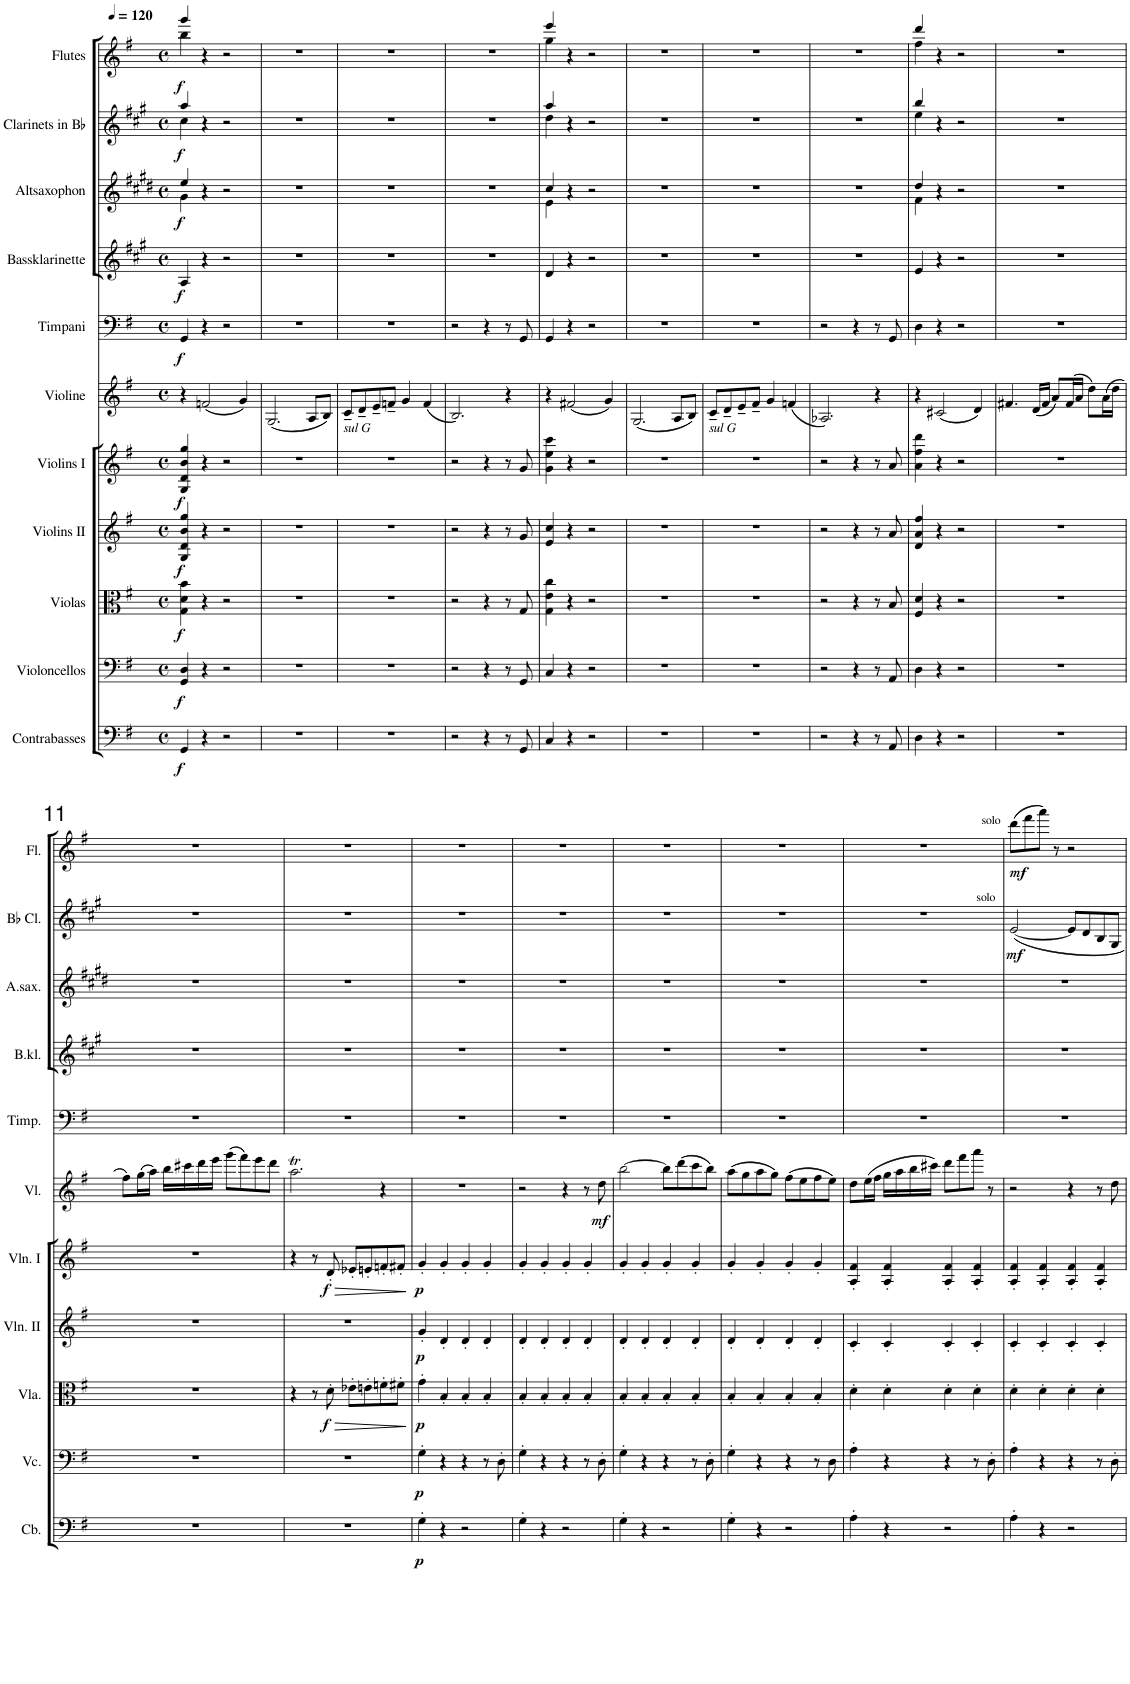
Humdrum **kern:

**kern	**dynam	**kern	**dynam	**kern	**dynam	**kern	**dynam	**kern	**dynam	**kern	**dynam	**kern	**dynam	**kern	**dynam	**kern	**dynam	**kern	**dynam	**kern	**dynam
*part11	*part11	*part10	*part10	*part9	*part9	*part8	*part8	*part7	*part7	*part6	*part6	*part5	*part5	*part4	*part4	*part3	*part3	*part2	*part2	*part1	*part1
*staff11	*staff11	*staff10	*staff10	*staff9	*staff9	*staff8	*staff8	*staff7	*staff7	*staff6	*staff6	*staff5	*staff5	*staff4	*staff4	*staff3	*staff3	*staff2	*staff2	*staff1	*staff1
*I"Contrabasses	*	*I"Violoncellos	*	*I"Violas	*	*I"Violins II	*	*I"Violins I	*	*I"Violine	*	*I"Timpani	*	*I"Bassklarinette	*	*I"Altsaxophon	*	*I"Clarinets in Bb	*	*I"Flutes	*
*I'Cb.	*	*I'Vc.	*	*I'Vla.	*	*I'Vln. II	*	*I'Vln. I	*	*I'Vl.	*	*I'Timp.	*	*I'B.kl.	*	*I'A.sax.	*	*	*	*I'Fl.	*
*clefF4	*	*clefF4	*	*clefC3	*	*clefG2	*	*clefG2	*	*clefG2	*	*clefF4	*	*clefG2	*	*clefG2	*	*clefG2	*	*clefG2	*
*Trd7c12	*	*	*	*	*	*	*	*	*	*	*	*	*	*Trd8c14	*	*Trd5c9	*	*Trd1c2	*	*	*
*k[f#]	*	*k[f#]	*	*k[f#]	*	*k[f#]	*	*k[f#]	*	*k[f#]	*	*k[f#]	*	*k[f#c#g#]	*	*k[f#c#g#d#]	*	*k[f#c#g#]	*	*k[f#]	*
*M4/4	*	*M4/4	*	*M4/4	*	*M4/4	*	*M4/4	*	*M4/4	*	*M4/4	*	*M4/4	*	*M4/4	*	*M4/4	*	*M4/4	*
*met(c)	*	*met(c)	*	*met(c)	*	*met(c)	*	*met(c)	*	*met(c)	*	*met(c)	*	*met(c)	*	*met(c)	*	*met(c)	*	*met(c)	*
*MM120	*	*MM120	*	*MM120	*	*MM120	*	*MM120	*	*MM120	*	*MM120	*	*MM120	*	*MM120	*	*MM120	*	*MM120	*
=1	=1	=1	=1	=1	=1	=1	=1	=1	=1	=1	=1	=1	=1	=1	=1	=1	=1	=1	=1	=1	=1
*	*	*	*	*	*	*	*	*	*	*	*	*	*	*	*	*^	*	*^	*	*^	*
!	!LO:DY:b	!	!LO:DY:b	!	!LO:DY:b	!	!LO:DY:b	!	!LO:DY:b	!	!	!	!LO:DY:b	!	!LO:DY:b	!	!	!LO:DY:b	!	!	!LO:DY:b	!	!	!LO:DY:b
4GG/	f	4GG/ 4D/	f	4G\ 4d\ 4b\	f	4G/ 4d/ 4b/ 4gg/	f	4G/ 4d/ 4b/ 4gg/	f	4r	.	4GG/	f	4A/	f	4ee/	4g#\	f	4aa/	4cc#\	f	4ggg/	4bb\	f
4r	.	4r	.	4r	.	4r	.	4r	.	(2fn/	.	4r	.	4r	.	4r	4ryy	.	4r	4ryy	.	4r	4ryy	.
2r	.	2r	.	2r	.	2r	.	2r	.	.	.	2r	.	2r	.	2r	2ryy	.	2r	2ryy	.	2r	2ryy	.
.	.	.	.	.	.	.	.	.	.	4g/)	.	.	.	.	.	.	.	.	.	.	.	.	.	.
*	*	*	*	*	*	*	*	*	*	*	*	*	*	*	*	*v	*v	*	*	*	*	*v	*v	*
*	*	*	*	*	*	*	*	*	*	*	*	*	*	*	*	*	*	*v	*v	*	*	*
=2	=2	=2	=2	=2	=2	=2	=2	=2	=2	=2	=2	=2	=2	=2	=2	=2	=2	=2	=2	=2	=2
1r	.	1r	.	1r	.	1r	.	1r	.	(2.G/	.	1r	.	1r	.	1r	.	1r	.	1r	.
.	.	.	.	.	.	.	.	.	.	8A/L	.	.	.	.	.	.	.	.	.	.	.
.	.	.	.	.	.	.	.	.	.	8B/J)	.	.	.	.	.	.	.	.	.	.	.
=3	=3	=3	=3	=3	=3	=3	=3	=3	=3	=3	=3	=3	=3	=3	=3	=3	=3	=3	=3	=3	=3
!	!	!	!	!	!	!	!	!	!	!LO:TX:b:i:t=sul G	!	!	!	!	!	!	!	!	!	!	!
1r	.	1r	.	1r	.	1r	.	1r	.	8c~/L	.	1r	.	1r	.	1r	.	1r	.	1r	.
.	.	.	.	.	.	.	.	.	.	8d~/	.	.	.	.	.	.	.	.	.	.	.
.	.	.	.	.	.	.	.	.	.	8e~/	.	.	.	.	.	.	.	.	.	.	.
.	.	.	.	.	.	.	.	.	.	8fn~/J	.	.	.	.	.	.	.	.	.	.	.
.	.	.	.	.	.	.	.	.	.	4g/	.	.	.	.	.	.	.	.	.	.	.
.	.	.	.	.	.	.	.	.	.	(4f/	.	.	.	.	.	.	.	.	.	.	.
=4	=4	=4	=4	=4	=4	=4	=4	=4	=4	=4	=4	=4	=4	=4	=4	=4	=4	=4	=4	=4	=4
2r	.	2r	.	2r	.	2r	.	2r	.	2.B/)	.	2r	.	1r	.	1r	.	1r	.	1r	.
4r	.	4r	.	4r	.	4r	.	4r	.	.	.	4r	.	.	.	.	.	.	.	.	.
8r	.	8r	.	8r	.	8r	.	8r	.	4r	.	8r	.	.	.	.	.	.	.	.	.
8GG/	.	8GG/	.	8G/	.	8g/	.	8g/	.	.	.	8GG/	.	.	.	.	.	.	.	.	.
=5	=5	=5	=5	=5	=5	=5	=5	=5	=5	=5	=5	=5	=5	=5	=5	=5	=5	=5	=5	=5	=5
*	*	*	*	*	*	*	*	*	*	*	*	*	*	*	*	*^	*	*^	*	*^	*
4C/	.	4C/	.	4G\ 4e\ 4cc\	.	4e/ 4cc/	.	4g\ 4ee\ 4ccc\	.	4r	.	4GG/	.	4d/	.	4cc#/	4e\	.	4aa/	4dd\	.	4eee/	4gg\	.
4r	.	4r	.	4r	.	4r	.	4r	.	(2f#X/	.	4r	.	4r	.	4r	4ryy	.	4r	4ryy	.	4r	4ryy	.
2r	.	2r	.	2r	.	2r	.	2r	.	.	.	2r	.	2r	.	2r	2ryy	.	2r	2ryy	.	2r	2ryy	.
.	.	.	.	.	.	.	.	.	.	4g/)	.	.	.	.	.	.	.	.	.	.	.	.	.	.
*	*	*	*	*	*	*	*	*	*	*	*	*	*	*	*	*v	*v	*	*	*	*	*v	*v	*
*	*	*	*	*	*	*	*	*	*	*	*	*	*	*	*	*	*	*v	*v	*	*	*
=6	=6	=6	=6	=6	=6	=6	=6	=6	=6	=6	=6	=6	=6	=6	=6	=6	=6	=6	=6	=6	=6
1r	.	1r	.	1r	.	1r	.	1r	.	(2.G/	.	1r	.	1r	.	1r	.	1r	.	1r	.
.	.	.	.	.	.	.	.	.	.	8A/L	.	.	.	.	.	.	.	.	.	.	.
.	.	.	.	.	.	.	.	.	.	8B/J)	.	.	.	.	.	.	.	.	.	.	.
=7	=7	=7	=7	=7	=7	=7	=7	=7	=7	=7	=7	=7	=7	=7	=7	=7	=7	=7	=7	=7	=7
!	!	!	!	!	!	!	!	!	!	!LO:TX:b:i:t=sul G	!	!	!	!	!	!	!	!	!	!	!
1r	.	1r	.	1r	.	1r	.	1r	.	8c~/L	.	1r	.	1r	.	1r	.	1r	.	1r	.
.	.	.	.	.	.	.	.	.	.	8d~/	.	.	.	.	.	.	.	.	.	.	.
.	.	.	.	.	.	.	.	.	.	8e~/	.	.	.	.	.	.	.	.	.	.	.
.	.	.	.	.	.	.	.	.	.	8f#~/J	.	.	.	.	.	.	.	.	.	.	.
.	.	.	.	.	.	.	.	.	.	4g/	.	.	.	.	.	.	.	.	.	.	.
.	.	.	.	.	.	.	.	.	.	(4fn/	.	.	.	.	.	.	.	.	.	.	.
=8	=8	=8	=8	=8	=8	=8	=8	=8	=8	=8	=8	=8	=8	=8	=8	=8	=8	=8	=8	=8	=8
2r	.	2r	.	2r	.	2r	.	2r	.	2.A-X/)	.	2r	.	1r	.	1r	.	1r	.	1r	.
4r	.	4r	.	4r	.	4r	.	4r	.	.	.	4r	.	.	.	.	.	.	.	.	.
8r	.	8r	.	8r	.	8r	.	8r	.	4r	.	8r	.	.	.	.	.	.	.	.	.
8AA/	.	8AA/	.	8B/	.	8a/	.	8a/	.	.	.	8GG/	.	.	.	.	.	.	.	.	.
=9	=9	=9	=9	=9	=9	=9	=9	=9	=9	=9	=9	=9	=9	=9	=9	=9	=9	=9	=9	=9	=9
*	*	*	*	*	*	*	*	*	*	*	*	*	*	*	*	*^	*	*^	*	*^	*
4D\	.	4D\	.	4F#/ 4d/	.	4d/ 4a/ 4ff#/	.	4a\ 4ff#\ 4ddd\	.	4r	.	4D\	.	4e/	.	4dd#/	4f#\	.	4bb/	4ee\	.	4ddd/	4ff#\	.
4r	.	4r	.	4r	.	4r	.	4r	.	(2c#X/	.	4r	.	4r	.	4r	4ryy	.	4r	4ryy	.	4r	4ryy	.
2r	.	2r	.	2r	.	2r	.	2r	.	.	.	2r	.	2r	.	2r	2ryy	.	2r	2ryy	.	2r	2ryy	.
.	.	.	.	.	.	.	.	.	.	4d/)	.	.	.	.	.	.	.	.	.	.	.	.	.	.
*	*	*	*	*	*	*	*	*	*	*	*	*	*	*	*	*v	*v	*	*	*	*	*v	*v	*
*	*	*	*	*	*	*	*	*	*	*	*	*	*	*	*	*	*	*v	*v	*	*	*
=10	=10	=10	=10	=10	=10	=10	=10	=10	=10	=10	=10	=10	=10	=10	=10	=10	=10	=10	=10	=10	=10
1r	.	1r	.	1r	.	1r	.	1r	.	4.f#X/	.	1r	.	1r	.	1r	.	1r	.	1r	.
.	.	.	.	.	.	.	.	.	.	(16d/LL	.	.	.	.	.	.	.	.	.	.	.
.	.	.	.	.	.	.	.	.	.	16f#/JJ	.	.	.	.	.	.	.	.	.	.	.
.	.	.	.	.	.	.	.	.	.	8a/L)	.	.	.	.	.	.	.	.	.	.	.
.	.	.	.	.	.	.	.	.	.	(16f#/L	.	.	.	.	.	.	.	.	.	.	.
.	.	.	.	.	.	.	.	.	.	16a/JJ	.	.	.	.	.	.	.	.	.	.	.
.	.	.	.	.	.	.	.	.	.	8dd\L)	.	.	.	.	.	.	.	.	.	.	.
.	.	.	.	.	.	.	.	.	.	(16a\L	.	.	.	.	.	.	.	.	.	.	.
.	.	.	.	.	.	.	.	.	.	16dd\JJ	.	.	.	.	.	.	.	.	.	.	.
!!LO:LB:g=z
=11	=11	=11	=11	=11	=11	=11	=11	=11	=11	=11	=11	=11	=11	=11	=11	=11	=11	=11	=11	=11	=11
1r	.	1r	.	1r	.	1r	.	1r	.	8ff#\L)	.	1r	.	1r	.	1r	.	1r	.	1r	.
.	.	.	.	.	.	.	.	.	.	(16gg\L	.	.	.	.	.	.	.	.	.	.	.
.	.	.	.	.	.	.	.	.	.	16aa\JJ)	.	.	.	.	.	.	.	.	.	.	.
.	.	.	.	.	.	.	.	.	.	16bb\LL	.	.	.	.	.	.	.	.	.	.	.
.	.	.	.	.	.	.	.	.	.	16ccc#X\	.	.	.	.	.	.	.	.	.	.	.
.	.	.	.	.	.	.	.	.	.	16ddd\	.	.	.	.	.	.	.	.	.	.	.
.	.	.	.	.	.	.	.	.	.	16eee\JJ	.	.	.	.	.	.	.	.	.	.	.
.	.	.	.	.	.	.	.	.	.	(8ggg\L	.	.	.	.	.	.	.	.	.	.	.
.	.	.	.	.	.	.	.	.	.	8fff#\)	.	.	.	.	.	.	.	.	.	.	.
.	.	.	.	.	.	.	.	.	.	8eee\	.	.	.	.	.	.	.	.	.	.	.
.	.	.	.	.	.	.	.	.	.	8ddd\J	.	.	.	.	.	.	.	.	.	.	.
=12	=12	=12	=12	=12	=12	=12	=12	=12	=12	=12	=12	=12	=12	=12	=12	=12	=12	=12	=12	=12	=12
1r	.	1r	.	4r	.	1r	.	4r	.	2.aaT\	.	1r	.	1r	.	1r	.	1r	.	1r	.
.	.	.	.	8r	.	.	.	8r	.	.	.	.	.	.	.	.	.	.	.	.	.
!	!	!	!	!	!LO:HP:b	!	!	!	!LO:HP:b	!	!	!	!	!	!	!	!	!	!	!	!
!	!	!	!	!	!LO:DY:n=1:b	!	!	!	!LO:DY:n=1:b	!	!	!	!	!	!	!	!	!	!	!	!
.	.	.	.	8d'\	> f	.	.	8d'/	> f	.	.	.	.	.	.	.	.	.	.	.	.
.	.	.	.	8e-X'\L	.	.	.	8e-X'/L	.	.	.	.	.	.	.	.	.	.	.	.	.
.	.	.	.	8en'\	.	.	.	8en'/	.	.	.	.	.	.	.	.	.	.	.	.	.
.	.	.	.	8fn'\	.	.	.	8fn'/	.	4r	.	.	.	.	.	.	.	.	.	.	.
.	.	.	.	8f#X'\J	.	.	.	8f#X'/J	.	.	.	.	.	.	.	.	.	.	.	.	.
.	.	.	.	.	]	.	.	.	]	.	.	.	.	.	.	.	.	.	.	.	.
=13	=13	=13	=13	=13	=13	=13	=13	=13	=13	=13	=13	=13	=13	=13	=13	=13	=13	=13	=13	=13	=13
!	!LO:DY:b	!	!LO:DY:b	!	!LO:DY:b	!	!LO:DY:b	!	!LO:DY:b	!	!	!	!	!	!	!	!	!	!	!	!
4G'\	p	4G'\	p	4g'\	p	4g'/	p	4g'/	p	1r	.	1r	.	1r	.	1r	.	1r	.	1r	.
4r	.	4r	.	4B'/	.	4d'/	.	4g'/	.	.	.	.	.	.	.	.	.	.	.	.	.
2r	.	4r	.	4B'/	.	4d'/	.	4g'/	.	.	.	.	.	.	.	.	.	.	.	.	.
.	.	8r	.	4B'/	.	4d'/	.	4g'/	.	.	.	.	.	.	.	.	.	.	.	.	.
.	.	8D'\	.	.	.	.	.	.	.	.	.	.	.	.	.	.	.	.	.	.	.
=14	=14	=14	=14	=14	=14	=14	=14	=14	=14	=14	=14	=14	=14	=14	=14	=14	=14	=14	=14	=14	=14
4G'\	.	4G'\	.	4B'/	.	4d'/	.	4g'/	.	2r	.	1r	.	1r	.	1r	.	1r	.	1r	.
4r	.	4r	.	4B'/	.	4d'/	.	4g'/	.	.	.	.	.	.	.	.	.	.	.	.	.
2r	.	4r	.	4B'/	.	4d'/	.	4g'/	.	4r	.	.	.	.	.	.	.	.	.	.	.
.	.	8r	.	4B'/	.	4d'/	.	4g'/	.	8r	.	.	.	.	.	.	.	.	.	.	.
!	!	!	!	!	!	!	!	!	!	!	!LO:DY:b	!	!	!	!	!	!	!	!	!	!
.	.	8D'\	.	.	.	.	.	.	.	8dd\	mf	.	.	.	.	.	.	.	.	.	.
=15	=15	=15	=15	=15	=15	=15	=15	=15	=15	=15	=15	=15	=15	=15	=15	=15	=15	=15	=15	=15	=15
4G'\	.	4G'\	.	4B'/	.	4d'/	.	4g'/	.	[2bb\	.	1r	.	1r	.	1r	.	1r	.	1r	.
4r	.	4r	.	4B'/	.	4d'/	.	4g'/	.	.	.	.	.	.	.	.	.	.	.	.	.
2r	.	4r	.	4B'/	.	4d'/	.	4g'/	.	8bb\L]	.	.	.	.	.	.	.	.	.	.	.
.	.	.	.	.	.	.	.	.	.	(8ddd\	.	.	.	.	.	.	.	.	.	.	.
.	.	8r	.	4B'/	.	4d'/	.	4g'/	.	8ccc\	.	.	.	.	.	.	.	.	.	.	.
.	.	8D'\	.	.	.	.	.	.	.	8bb\J)	.	.	.	.	.	.	.	.	.	.	.
=16	=16	=16	=16	=16	=16	=16	=16	=16	=16	=16	=16	=16	=16	=16	=16	=16	=16	=16	=16	=16	=16
4G'\	.	4G'\	.	4B'/	.	4d'/	.	4g'/	.	(8aa\L	.	1r	.	1r	.	1r	.	1r	.	1r	.
.	.	.	.	.	.	.	.	.	.	8gg\	.	.	.	.	.	.	.	.	.	.	.
4r	.	4r	.	4B'/	.	4d'/	.	4g'/	.	8aa\	.	.	.	.	.	.	.	.	.	.	.
.	.	.	.	.	.	.	.	.	.	8gg\J)	.	.	.	.	.	.	.	.	.	.	.
2r	.	4r	.	4B'/	.	4d'/	.	4g'/	.	(8ff#\L	.	.	.	.	.	.	.	.	.	.	.
.	.	.	.	.	.	.	.	.	.	8ee\	.	.	.	.	.	.	.	.	.	.	.
.	.	8r	.	4B'/	.	4d'/	.	4g'/	.	8ff#\	.	.	.	.	.	.	.	.	.	.	.
.	.	8D\	.	.	.	.	.	.	.	8ee\J)	.	.	.	.	.	.	.	.	.	.	.
=17	=17	=17	=17	=17	=17	=17	=17	=17	=17	=17	=17	=17	=17	=17	=17	=17	=17	=17	=17	=17	=17
4A'\	.	4A'\	.	4d'\	.	4c'/	.	4A/' 4f#/'	.	8dd\L	.	1r	.	1r	.	1r	.	1r	.	1r	.
.	.	.	.	.	.	.	.	.	.	(16ee\L	.	.	.	.	.	.	.	.	.	.	.
.	.	.	.	.	.	.	.	.	.	16ff#\JJ	.	.	.	.	.	.	.	.	.	.	.
4r	.	4r	.	4d'\	.	4c'/	.	4A/' 4f#/'	.	16gg\LL	.	.	.	.	.	.	.	.	.	.	.
.	.	.	.	.	.	.	.	.	.	16aa\	.	.	.	.	.	.	.	.	.	.	.
.	.	.	.	.	.	.	.	.	.	16bb\	.	.	.	.	.	.	.	.	.	.	.
.	.	.	.	.	.	.	.	.	.	16ccc#X\JJ)	.	.	.	.	.	.	.	.	.	.	.
2r	.	4r	.	4d'\	.	4c'/	.	4A/' 4f#/'	.	8ddd\L	.	.	.	.	.	.	.	.	.	.	.
.	.	.	.	.	.	.	.	.	.	8fff#\	.	.	.	.	.	.	.	.	.	.	.
.	.	8r	.	4d'\	.	4c'/	.	4A/' 4f#/'	.	8aaa\J	.	.	.	.	.	.	.	.	.	.	.
.	.	8D'\	.	.	.	.	.	.	.	8r	.	.	.	.	.	.	.	.	.	.	.
=18	=18	=18	=18	=18	=18	=18	=18	=18	=18	=18	=18	=18	=18	=18	=18	=18	=18	=18	=18	=18	=18
!	!	!	!	!	!	!	!	!	!	!	!	!	!	!	!	!	!	!	!	!LO:TX:a:t=solo	!
!	!	!	!	!	!	!	!	!	!	!	!	!	!	!	!	!	!	!LO:TX:a:t=solo	!	!	!
!	!	!	!	!	!	!	!	!	!	!	!	!	!	!	!	!	!	!	!LO:DY:b	!	!LO:DY:b
4A'\	.	4A'\	.	4d'\	.	4c'/	.	4A/' 4f#/'	.	2r	.	1r	.	1r	.	1r	.	[2e/	mf	(8ddd\L	mf
.	.	.	.	.	.	.	.	.	.	.	.	.	.	.	.	.	.	.	.	8fff#\	.
4r	.	4r	.	4d'\	.	4c'/	.	4A/' 4f#/'	.	.	.	.	.	.	.	.	.	.	.	8aaa\J)	.
.	.	.	.	.	.	.	.	.	.	.	.	.	.	.	.	.	.	.	.	8r	.
2r	.	4r	.	4d'\	.	4c'/	.	4A/' 4f#/'	.	4r	.	.	.	.	.	.	.	8e/L]	.	2r	.
.	.	.	.	.	.	.	.	.	.	.	.	.	.	.	.	.	.	8d/	.	.	.
.	.	8r	.	4d'\	.	4c'/	.	4A/' 4f#/'	.	8r	.	.	.	.	.	.	.	8B/	.	.	.
.	.	8D'\	.	.	.	.	.	.	.	8dd\	.	.	.	.	.	.	.	8G#/J	.	.	.
=	=	=	=	=	=	=	=	=	=	=	=	=	=	=	=	=	=	=	=	=	=
*-	*-	*-	*-	*-	*-	*-	*-	*-	*-	*-	*-	*-	*-	*-	*-	*-	*-	*-	*-	*-	*-
